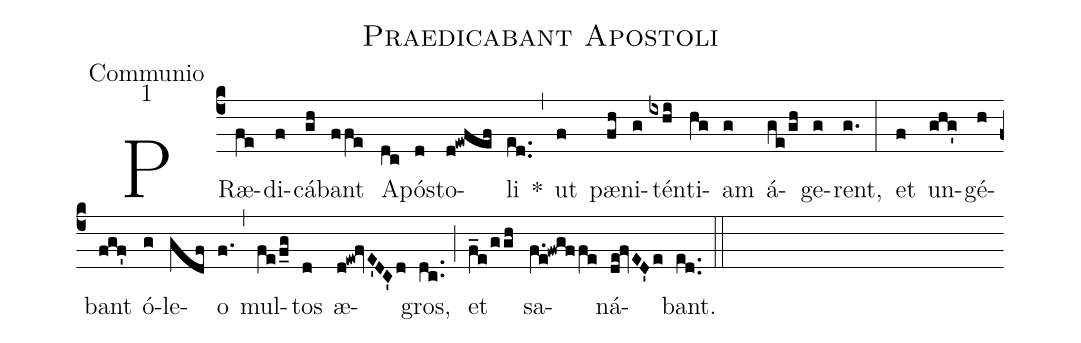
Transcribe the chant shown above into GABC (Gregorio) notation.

name:Praedicabant Apostoli;
office-part:Communio;
mode:1;
%%
(c4) PRæ(fe)di(f)cá(gh)bant(ffe) A(dc)pós(d)to(d!ewfef)li(ed..) *(,) ut(f) pæ(fh)ni(g)tén(ixhi)ti(hg)am(g) á(ge/gh)ge(g)rent,(g.) (:)
et(f) un(ghg')gé(h)bant(fgf') ó(g)le(gdf)o(f.) (,) mul(fe/f_g)tos(d) æ(d!ew!fvE'DC'd)gros,(dc..) (;) et(f_e/ggh) sa(f.e!fwgffe)ná(de!fvED'e)bant.(ed..) (::)
